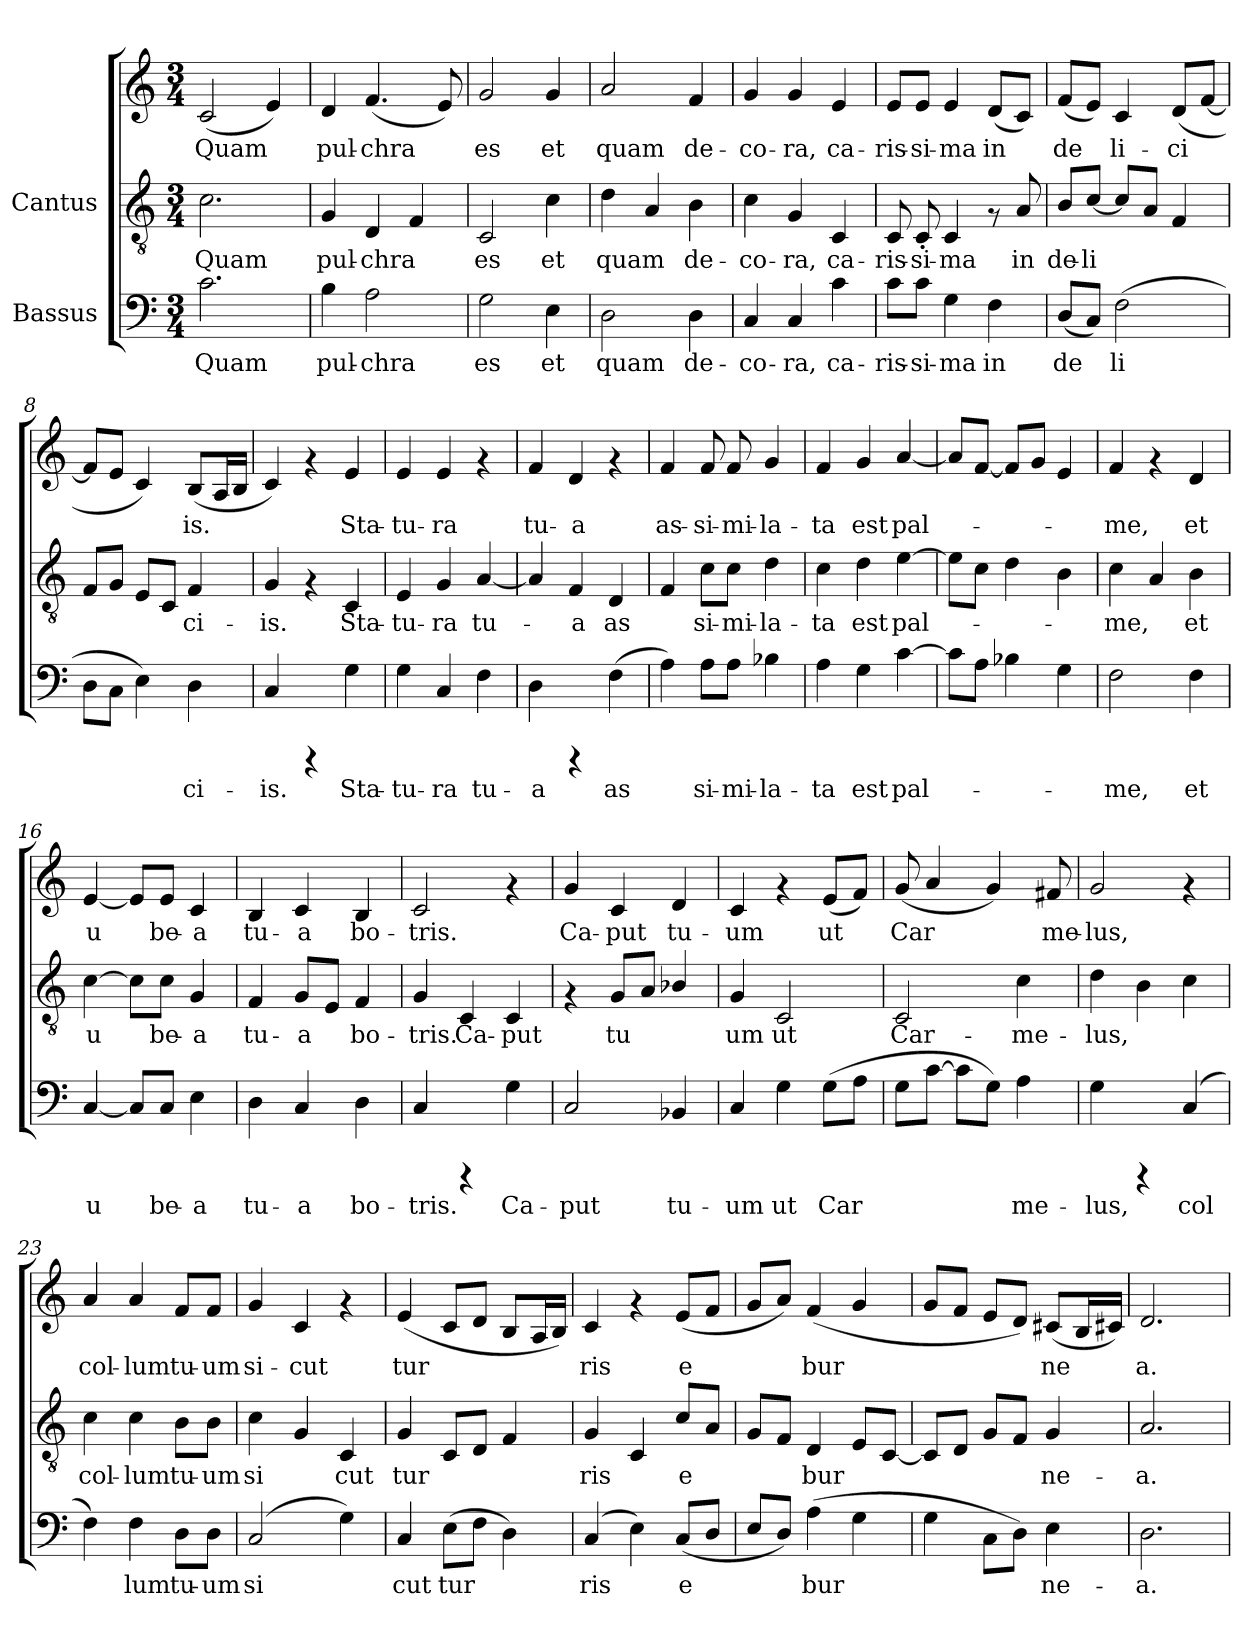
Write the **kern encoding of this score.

**kern	**text	**kern	**text	**kern	**text
*part2	*part2	*part1	*part1	*part1	*part1
*staff3	*staff3	*staff2	*staff2	*staff1	*staff1
*I"Bassus	*	*I"Cantus	*	*	*
!!LO:PB:g=z
*stria5	*	*stria5	*	*stria5	*
*clefF4	*	*clefGv2	*	*clefG2	*
*M3/4	*	*M3/4	*	*M3/4	*
=1	=1	=1	=1	=1	=1
!	!LO:LY:b:cj	!	!LO:LY:b:cj	!	!LO:LY:b:cj
2.c\	Quam	2.c\	Quam	(<2c/	Quam
!	!	!	!	!	!LO:LY:b:cj
.	.	.	.	4e/)	.
=2	=2	=2	=2	=2	=2
!	!LO:LY:b:cj	!	!LO:LY:b:cj	!	!LO:LY:b:cj
4B\	pul-	4G/	pul-	4d/	pul-
!	!LO:LY:b:cj	!	!LO:LY:b:cj	!	!LO:LY:b:cj
2A\	-chra	4D/	-chra	(<4.f/	-chra
!	!	!	!LO:LY:b:cj	!	!
.	.	4F/	.	.	.
!	!	!	!	!	!LO:LY:b:cj
.	.	.	.	8e/)	.
=3	=3	=3	=3	=3	=3
!	!LO:LY:b:cj	!	!LO:LY:b:cj	!	!LO:LY:b:cj
2G\	es	2C/	es	2g/	es
!	!LO:LY:b:cj	!	!LO:LY:b:cj	!	!LO:LY:b:cj
4E\	et	4c\	et	4g/	et
=4	=4	=4	=4	=4	=4
!	!LO:LY:b:cj	!	!LO:LY:b:cj	!	!LO:LY:b:cj
2D\	quam	4d\	-quam	2a/	quam
!	!	!	!LO:LY:b:cj	!	!
.	.	4A/	.	.	.
!	!LO:LY:b:cj	!	!LO:LY:b:cj	!	!LO:LY:b:cj
4D\	de-	4B\	de-	4f/	de-
=5	=5	=5	=5	=5	=5
!	!LO:LY:b:cj	!	!LO:LY:b:cj	!	!LO:LY:b:cj
4C/	-co-	4c\	-co-	4g/	-co-
!	!LO:LY:b:cj	!	!LO:LY:b:cj	!	!LO:LY:b:cj
4C/	-ra,	4G/	-ra,	4g/	-ra,
!	!LO:LY:b:cj	!	!LO:LY:b:cj	!	!LO:LY:b:cj
4c\	ca-	4C/	ca-	4e/	ca-
=6	=6	=6	=6	=6	=6
!	!LO:LY:b:cj	!	!LO:LY:b:cj	!	!LO:LY:b:cj
8c\L	-ris-	8C/	ris-	8e/L	-ris-
!	!LO:LY:b:cj	!	!LO:LY:b:cj	!	!LO:LY:b:cj
8c\J	-si-	8C'</	-si-	8e/J	-si-
!	!LO:LY:b:cj	!	!LO:LY:b:cj	!	!LO:LY:b:cj
4G\	-ma	4C/	-ma	4e/	-ma
!	!LO:LY:b:cj	!	!	!	!LO:LY:b:cj
4F\	in	8rF	.	(<8d/L	in
!	!	!	!LO:LY:b:cj	!	!LO:LY:b:cj
.	.	8A/	in	8c/J)	.
!!LO:LB:g=z
=7	=7	=7	=7	=7	=7
!	!LO:LY:b:cj	!	!LO:LY:b:cj	!	!LO:LY:b:cj
(<8D/L	de-	8B/L	-de-	(<8f/L	de-
!	!LO:LY:b:cj	!	!LO:LY:b:cj	!	!LO:LY:b:cj
8C/J)	-	[<8c/J	-li-	8e/J)	-
!	!LO:LY:b:cj	!	!LO:LY:b:cj	!	!LO:LY:b:cj
(>2F\	li-	8c/L]	--	4c/	li-
!	!	!	!LO:LY:b:cj	!	!
.	.	8A/J	--	.	.
!	!	!	!LO:LY:b:cj	!	!LO:LY:b:cj
.	.	4F/	--	(<8d/L	-ci-
!	!	!	!	!	!LO:LY:b:cj
.	.	.	.	[<8f/J	--
=8	=8	=8	=8	=8	=8
!	!LO:LY:b:cj	!	!LO:LY:b:cj	!	!LO:LY:b:cj
8D\L	-	8F/L	.	8f/L]	-
!	!LO:LY:b:cj	!	!LO:LY:b:cj	!	!LO:LY:b:cj
8C\J	.	8G/J	.	8e/J	.
!	!LO:LY:b:cj	!	!LO:LY:b:cj	!	!LO:LY:b:cj
4E\)	.	8E/L	.	4c/)	.
!	!	!	!LO:LY:b:cj	!	!
.	.	8C/J	.	.	.
!	!LO:LY:b:cj	!	!LO:LY:b:cj	!	!LO:LY:b:cj
4D\	ci-	4F/	ci-	(<8B/L	is.
!	!	!	!	!	!LO:LY:b:cj
.	.	.	.	16A/	.
!	!	!	!	!	!LO:LY:b:cj
.	.	.	.	16B/J	.
=9	=9	=9	=9	=9	=9
!	!LO:LY:b:cj	!	!LO:LY:b:cj	!	!LO:LY:b:cj
4C/	-is.	4G/	-is.	4c/)	-
4rCCC	.	4rF	.	4rf	.
!	!LO:LY:b:cj	!	!LO:LY:b:cj	!	!LO:LY:b:cj
4G\	Sta-	4C/	Sta-	4e/	Sta-
=10	=10	=10	=10	=10	=10
!	!LO:LY:b:cj	!	!LO:LY:b:cj	!	!LO:LY:b:cj
4G\	-tu-	4E/	tu-	4e/	-tu-
!	!LO:LY:b:cj	!	!LO:LY:b:cj	!	!LO:LY:b:cj
4C/	-ra	4G/	-ra	4e/	-ra
!	!LO:LY:b:cj	!	!LO:LY:b:cj	!	!
4F\	tu-	[<4A/	tu-	4rf	.
=11	=11	=11	=11	=11	=11
!	!LO:LY:b:cj	!	!LO:LY:b:cj	!	!LO:LY:b:cj
4D\	-a	4A/]	.	4f/	-tu-
!	!	!	!LO:LY:b:cj	!	!LO:LY:b:cj
4rCCC	.	4F/	a	4d/	-a
!	!LO:LY:b:cj	!	!LO:LY:b:cj	!	!
(>4F\	as-	4D/	as-	4rf	.
=12	=12	=12	=12	=12	=12
!	!LO:LY:b:cj	!	!LO:LY:b:cj	!	!LO:LY:b:cj
4A\)	-	4F/	-	4f/	-as-
!	!LO:LY:b:cj	!	!LO:LY:b:cj	!	!LO:LY:b:cj
8A\L	si-	8c\L	si-	8f/	-si-
!	!LO:LY:b:cj	!	!LO:LY:b:cj	!	!LO:LY:b:cj
8A\J	-mi-	8c\J	-mi-	8f/	-mi-
!	!LO:LY:b:cj	!	!LO:LY:b:cj	!	!LO:LY:b:cj
4B-X\	-la-	4d\	-la-	4g/	-la-
!!LO:LB:g=z
=13	=13	=13	=13	=13	=13
!	!LO:LY:b:cj	!	!LO:LY:b:cj	!	!LO:LY:b:cj
4A\	-ta	4c\	-ta	4f/	-ta
!	!LO:LY:b:cj	!	!LO:LY:b:cj	!	!LO:LY:b:cj
4G\	est	4d\	est	4g/	est
!	!LO:LY:b:cj	!	!LO:LY:b:cj	!	!LO:LY:b:cj
[>4c\	pal-	[>4e\	pal-	[<4a/	pal-
=14	=14	=14	=14	=14	=14
8c\L]	.	8e\L]	.	8a/L]	.
8A\J	.	8c\J	.	[<8f/J	.
4B-X\	.	4d\	.	8f/L]	.
.	.	.	.	8g/J	.
4G\	.	4B\	.	4e/	.
=15	=15	=15	=15	=15	=15
!	!LO:LY:b:cj	!	!LO:LY:b:cj	!	!LO:LY:b:cj
2F\	-me,	4c\	me,	4f/	-me,
!	!	!	!LO:LY:b:cj	!	!
.	.	4A/	.	4rf	.
!	!LO:LY:b:cj	!	!LO:LY:b:cj	!	!LO:LY:b:cj
4F\	et	4B\	et	4d/	et
=16	=16	=16	=16	=16	=16
!	!LO:LY:b:cj	!	!LO:LY:b:cj	!	!LO:LY:b:cj
[<4C/	u-	[>4c\	u-	[<4e/	u-
!	!LO:LY:b:cj	!	!LO:LY:b:cj	!	!LO:LY:b:cj
8C/L]	-	8c\L]	-	8e/L]	-
!	!LO:LY:b:cj	!	!LO:LY:b:cj	!	!LO:LY:b:cj
8C/J	be-	8c\J	be-	8e/J	be-
!	!LO:LY:b:cj	!	!LO:LY:b:cj	!	!LO:LY:b:cj
4E\	-a	4G/	-a	4c/	-a
=17	=17	=17	=17	=17	=17
!	!LO:LY:b:cj	!	!LO:LY:b:cj	!	!LO:LY:b:cj
4D\	tu-	4F/	-tu-	4B/	tu-
!	!LO:LY:b:cj	!	!LO:LY:b:cj	!	!LO:LY:b:cj
4C/	-a	8G/L	-a	4c/	-a
!	!	!	!LO:LY:b:cj	!	!
.	.	8E/J	.	.	.
!	!LO:LY:b:cj	!	!LO:LY:b:cj	!	!LO:LY:b:cj
4D\	bo-	4F/	bo-	4B/	bo-
=18	=18	=18	=18	=18	=18
!	!LO:LY:b:cj	!	!LO:LY:b:cj	!	!LO:LY:b:cj
4C/	-tris.	4G/	tris.	2c/	-tris.
!	!	!	!LO:LY:b:cj	!	!
4rCCC	.	4C/	Ca-	.	.
!	!LO:LY:b:cj	!	!LO:LY:b:cj	!	!
4G\	Ca-	4C/	-put	4rf	.
!!LO:LB:g=z
=19	=19	=19	=19	=19	=19
!	!LO:LY:b:cj	!	!	!	!LO:LY:b:cj
2C/	-put	4rF	.	4g/	Ca-
!	!	!	!LO:LY:b:cj	!	!LO:LY:b:cj
.	.	8G/L	-tu-	4c/	-put
!	!	!	!LO:LY:b:cj	!	!
.	.	8A/J	--	.	.
!	!LO:LY:b:cj	!	!LO:LY:b:cj	!	!LO:LY:b:cj
4BB-X/	tu-	4B-X/	--	4d/	tu-
=20	=20	=20	=20	=20	=20
!	!LO:LY:b:cj	!	!LO:LY:b:cj	!	!LO:LY:b:cj
4C/	-um	4G/	um	4c/	-um
!	!LO:LY:b:cj	!	!LO:LY:b:cj	!	!
4G\	ut	2C/	ut	4rf	.
!	!LO:LY:b:cj	!	!	!	!LO:LY:b:cj
(>8G\L	Car-	.	.	(<8e/L	ut
!	!LO:LY:b:cj	!	!	!	!LO:LY:b:cj
8A\J	--	.	.	8f/J)	.
=21	=21	=21	=21	=21	=21
!	!LO:LY:b:cj	!	!LO:LY:b:cj	!	!LO:LY:b:cj
8G\L	-	2C/	-Car-	(<8g/	Car-
!	!LO:LY:b:cj	!	!	!	!LO:LY:b:cj
[>8c\J	.	.	.	4a/	-
!	!LO:LY:b:cj	!	!	!	!
8c\L]	.	.	.	.	.
!	!LO:LY:b:cj	!	!	!	!LO:LY:b:cj
8G\J)	.	.	.	4g/)	.
!	!LO:LY:b:cj	!	!LO:LY:b:cj	!	!
4A\	me-	4c\	-me-	.	.
!	!	!	!	!	!LO:LY:b:cj
.	.	.	.	8f#X/	me-
=22	=22	=22	=22	=22	=22
!	!LO:LY:b:cj	!	!LO:LY:b:cj	!	!LO:LY:b:cj
4G\	-lus,	4d\	lus,	2g/	-lus,
!	!	!	!LO:LY:b:cj	!	!
4rCCC	.	4B\	.	.	.
!	!LO:LY:b:cj	!	!LO:LY:b:cj	!	!
(<4C/	col-	4c\	.	4rf	.
=23	=23	=23	=23	=23	=23
!	!LO:LY:b:cj	!	!LO:LY:b:cj	!	!LO:LY:b:cj
4F\)	-	4c\	col-	4a/	col-
!	!LO:LY:b:cj	!	!LO:LY:b:cj	!	!LO:LY:b:cj
4F\	lum	4c\	-lum	4a/	-lum
!	!LO:LY:b:cj	!	!LO:LY:b:cj	!	!LO:LY:b:cj
8D\L	tu-	8B\L	tu-	8f/L	tu-
!	!LO:LY:b:cj	!	!LO:LY:b:cj	!	!LO:LY:b:cj
8D\J	-um	8B\J	-um	8f/J	-um
=24	=24	=24	=24	=24	=24
!	!LO:LY:b:cj	!	!LO:LY:b:cj	!	!LO:LY:b:cj
(<2C/	si-	4c\	si-	4g/	si-
!	!	!	!LO:LY:b:cj	!	!LO:LY:b:cj
.	.	4G/	-	4c/	-cut
!	!LO:LY:b:cj	!	!LO:LY:b:cj	!	!
4G\)	--	4C/	cut	4rf	.
!!LO:PB:g=z
=25	=25	=25	=25	=25	=25
!	!LO:LY:b:cj	!	!LO:LY:b:cj	!	!LO:LY:b:cj
4C/	-cut	4G/	-tur-	(<4e/	tur-
!	!LO:LY:b:cj	!	!LO:LY:b:cj	!	!LO:LY:b:cj
(>8E\L	tur-	8C/L	--	8c/L	--
!	!LO:LY:b:cj	!	!LO:LY:b:cj	!	!LO:LY:b:cj
8F\J	--	8D/J	--	8d/J	--
!	!LO:LY:b:cj	!	!LO:LY:b:cj	!	!LO:LY:b:cj
4D\)	--	4F/	--	8B/L	--
!	!	!	!	!	!LO:LY:b:cj
.	.	.	.	16A/	--
!	!	!	!	!	!LO:LY:b:cj
.	.	.	.	16B/J)	--
=26	=26	=26	=26	=26	=26
!	!LO:LY:b:cj	!	!LO:LY:b:cj	!	!LO:LY:b:cj
(<4C/	-ris	4G/	-ris	4c/	-ris
!	!LO:LY:b:cj	!	!LO:LY:b:cj	!	!
4E\)	.	4C/	.	4rf	.
!	!LO:LY:b:cj	!	!LO:LY:b:cj	!	!LO:LY:b:cj
(<8C/L	e-	8c/L	e-	(<8e/L	e-
!	!LO:LY:b:cj	!	!LO:LY:b:cj	!	!LO:LY:b:cj
8D/J	--	8A/J	--	8f/J	--
=27	=27	=27	=27	=27	=27
!	!LO:LY:b:cj	!	!LO:LY:b:cj	!	!LO:LY:b:cj
8E/L	-	8G/L	-	8g/L	-
!	!LO:LY:b:cj	!	!LO:LY:b:cj	!	!LO:LY:b:cj
8D/J)	.	8F/J	.	8a/J)	.
!	!LO:LY:b:cj	!	!LO:LY:b:cj	!	!LO:LY:b:cj
(>4A\	bur-	4D/	bur-	(<4f/	bur-
!	!LO:LY:b:cj	!	!LO:LY:b:cj	!	!LO:LY:b:cj
4G\	--	8E/L	--	4g/	--
!	!	!	!LO:LY:b:cj	!	!
.	.	[<8C/J	--	.	.
=28	=28	=28	=28	=28	=28
!	!LO:LY:b:cj	!	!LO:LY:b:cj	!	!LO:LY:b:cj
4G\	-	8C/L]	-	8g/L	-
!	!	!	!LO:LY:b:cj	!	!LO:LY:b:cj
.	.	8D/J	.	8f/J	.
!	!LO:LY:b:cj	!	!LO:LY:b:cj	!	!LO:LY:b:cj
8C\L	.	8G/L	.	8e/L	.
!	!LO:LY:b:cj	!	!LO:LY:b:cj	!	!LO:LY:b:cj
8D\J)	.	8F/J	.	8d/J)	.
!	!LO:LY:b:cj	!	!LO:LY:b:cj	!	!LO:LY:b:cj
4E\	ne-	4G/	ne-	(<8c#X/L	ne-
!	!	!	!	!	!LO:LY:b:cj
.	.	.	.	16B/	--
!	!	!	!	!	!LO:LY:b:cj
.	.	.	.	16c#X/J)	--
=29	=29	=29	=29	=29	=29
!	!LO:LY:b:cj	!	!LO:LY:b:cj	!	!LO:LY:b:cj
2.D\	-a.	2.A/	a.	2.d/	-a.
=	=	=	=	=	=
*-	*-	*-	*-	*-	*-
